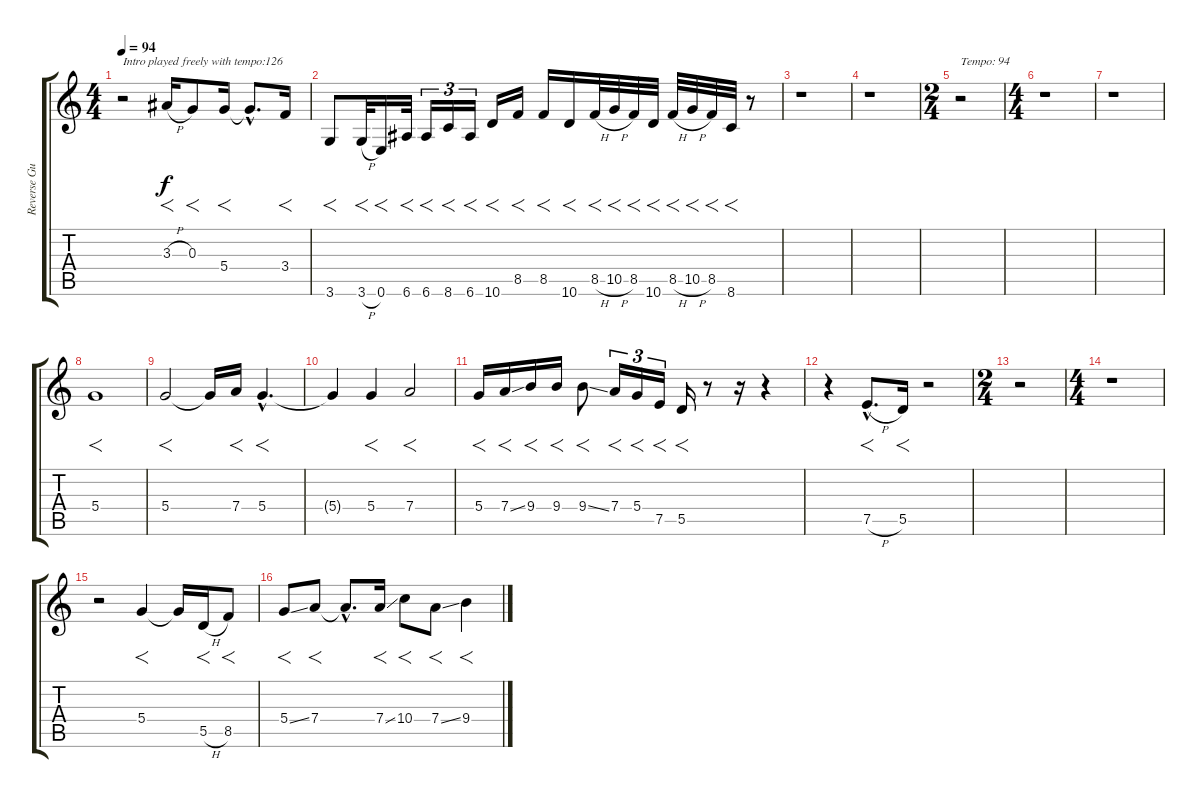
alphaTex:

\track ("Reverse Guitar" "Reverse Gu") {instrument electricguitarjazz}
\staff {score tabs}
\tuning (E4 B3 G3 D3 A2 E2) {hide}
\ts (4 4)
\tempo 94
\clef g2
\ks c
r.2{txt "Intro played freely with tempo:126" dy f instrument electricguitarjazz} 3.3{h}.16{f} 0.3.8{f} 5.4.16{f} 5.4{hac t}.8{d} 3.4.16{f} |
3.6.8{f} 3.6{h}.32{f} 0.6.16{f} 6.6.32{f} 6.6.16{f tu (3 2)} 8.6.16{f tu (3 2)} 6.6.16{f tu (3 2)} 10.6.16{f} 8.5.16{f} 8.5.16{f} 10.6.16{f} 8.5{h}.32{f} 10.5{h}.32{f} 8.5.32{f} 10.6.32{f} 8.5{h}.32{f} 10.5{h}.32{f} 8.5.32{f} 8.6.32{f} r.8 |
r.1 |
r.1 |
\ts (2 4)
r.2{txt "Tempo: 94"} |
\ts (4 4)
r.1 |
r.1 |
5.4.1{f} |
5.4.2{f} 5.4{t}.16 7.4.16{f} 5.4{hac}.4{f d} |
5.4{t}.4 5.4.4{f} 7.4.2{f} |
5.4.16{f} 7.4{ss}.16{f} 9.4.16{f} 9.4.16{f} 9.4{ss}.8{f} 7.4.16{f tu (3 2)} 5.4.16{f tu (3 2)} 7.5.16{f tu (3 2)} 5.5.16{f} r.8 r.16 r.4 |
r.4 7.5{h hac}.8{f d} 5.5.16{f} r.2 |
\ts (2 4)
r.2 |
\ts (4 4)
r.1 |
r.2 5.4.4{f} 5.4{t}.16 5.5{h}.16{f} 8.5.8{f} |
5.4{ss}.8{f} 7.4.8{f} 7.4{hac t}.8{d} 7.4{ss}.16{f} 10.4.8{f} 7.4{ss}.8{f} 9.4.4{f}
